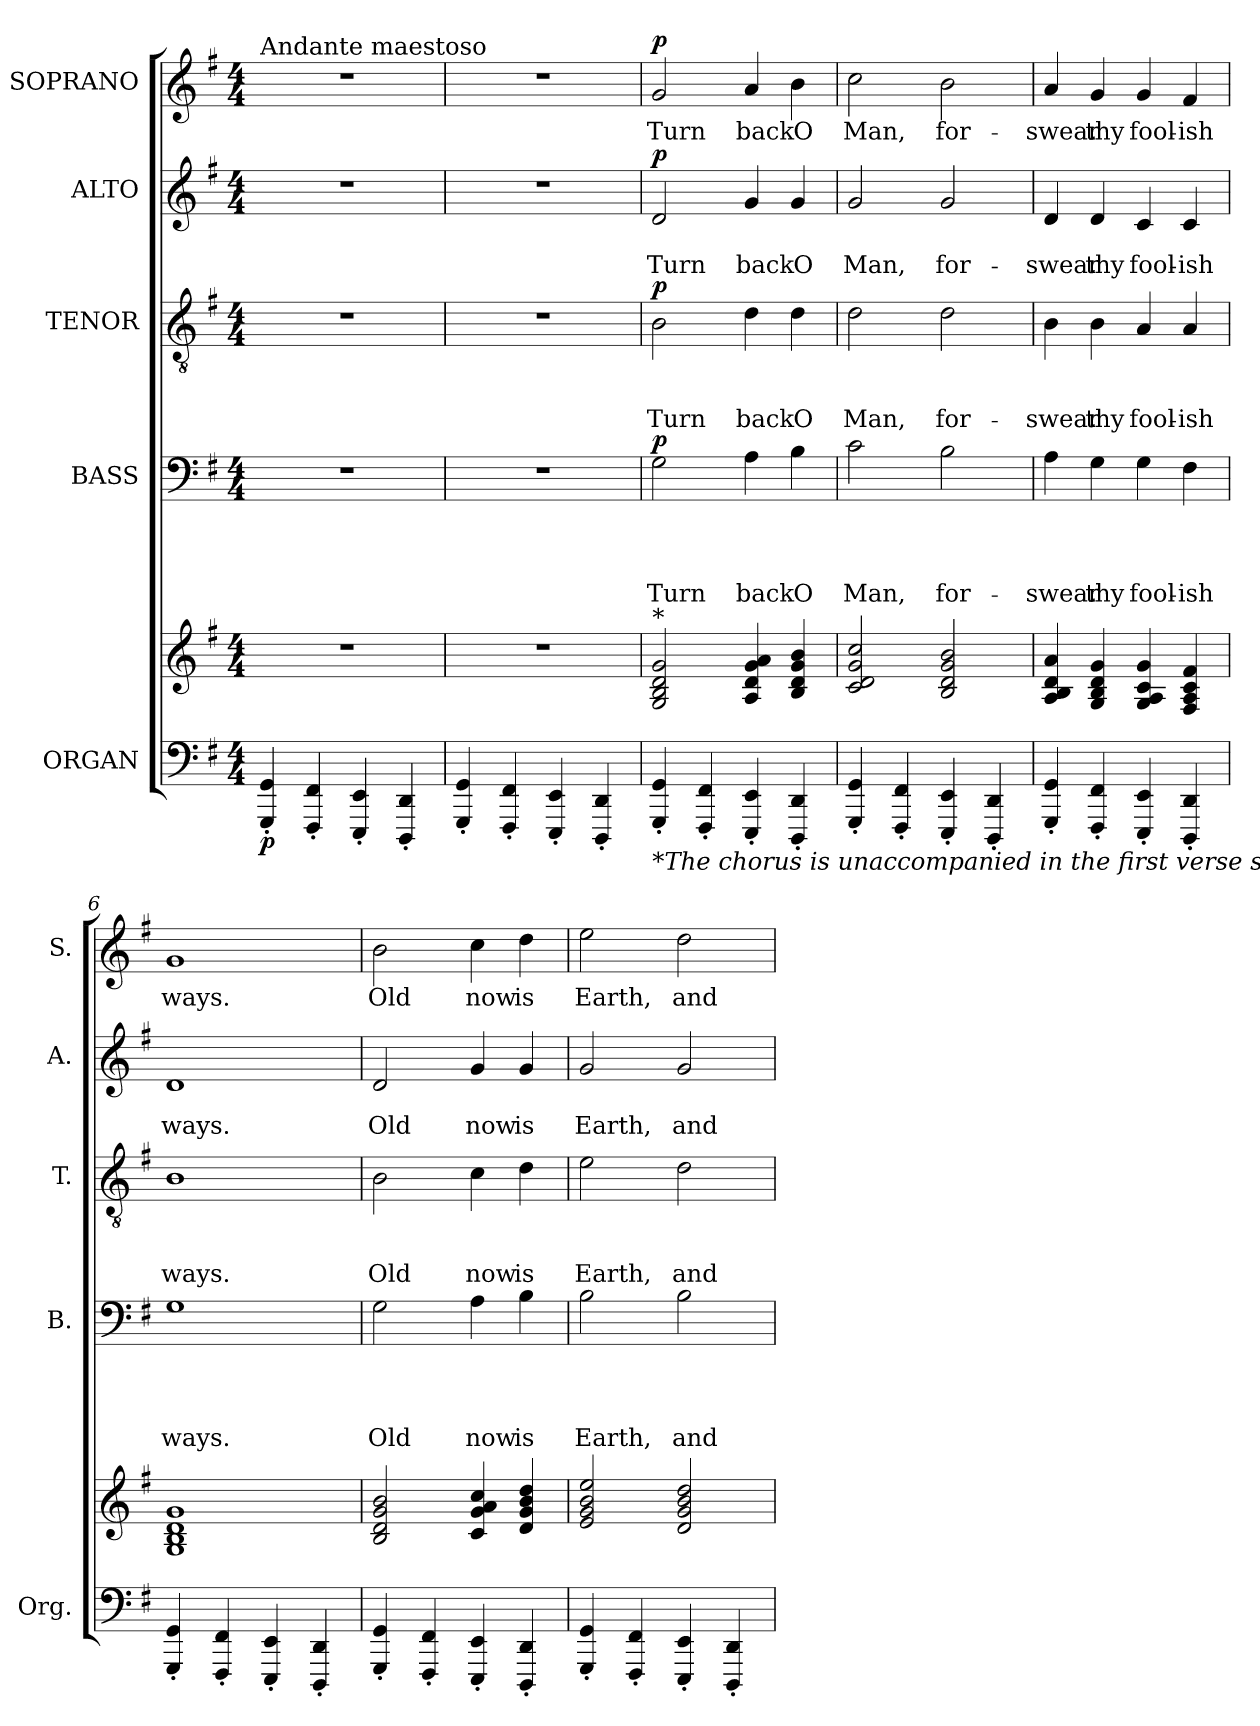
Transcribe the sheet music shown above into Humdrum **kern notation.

**kern	**kern	**dynam	**kern	**text	**text	**text	**text	**dynam	**kern	**text	**text	**text	**dynam	**kern	**text	**text	**dynam	**kern	**text	**dynam
*part5	*part5	*part5	*part4	*part4	*part4	*part4	*part4	*part4	*part3	*part3	*part3	*part3	*part3	*part2	*part2	*part2	*part2	*part1	*part1	*part1
*staff6	*staff5	*staff5/6	*staff4	*staff4	*staff4	*staff4	*staff4	*staff4	*staff3	*staff3	*staff3	*staff3	*staff3	*staff2	*staff2	*staff2	*staff2	*staff1	*staff1	*staff1
*I"ORGAN	*	*	*I"BASS	*	*	*	*	*	*I"TENOR	*	*	*	*	*I"ALTO	*	*	*	*I"SOPRANO	*	*
*I'Org.	*	*	*I'B.	*	*	*	*	*	*I'T.	*	*	*	*	*I'A.	*	*	*	*I'S.	*	*
*clefF4	*clefG2	*	*clefF4	*	*	*	*	*	*clefGv2	*	*	*	*	*clefG2	*	*	*	*clefG2	*	*
*	*	*	*	*	*	*	*	*	*ITrd7c12	*	*	*	*	*	*	*	*	*	*	*
*k[f#]	*k[f#]	*	*k[f#]	*	*	*	*	*	*k[f#]	*	*	*	*	*k[f#]	*	*	*	*k[f#]	*	*
*G:	*G:	*	*G:	*	*	*	*	*	*G:	*	*	*	*	*G:	*	*	*	*G:	*	*
*M4/4	*M4/4	*	*M4/4	*	*	*	*	*	*M4/4	*	*	*	*	*M4/4	*	*	*	*M4/4	*	*
=1	=1	=1	=1	=1	=1	=1	=1	=1	=1	=1	=1	=1	=1	=1	=1	=1	=1	=1	=1	=1
!	!	!	!	!	!	!	!	!	!	!	!	!	!	!	!	!	!	!LO:TX:a:t=Andante maestoso	!	!
!	!	!LO:DY:b=2	!	!	!	!	!	!	!	!	!	!	!	!	!	!	!	!	!	!
4GGG/'< 4GG/'<	1r	p	1r	.	.	.	.	.	1r	.	.	.	.	1r	.	.	.	1r	.	.
4FFF#/'< 4FF#/'<	.	.	.	.	.	.	.	.	.	.	.	.	.	.	.	.	.	.	.	.
4EEE/'< 4EE/'<	.	.	.	.	.	.	.	.	.	.	.	.	.	.	.	.	.	.	.	.
4DDD/'< 4DD/'<	.	.	.	.	.	.	.	.	.	.	.	.	.	.	.	.	.	.	.	.
=2	=2	=2	=2	=2	=2	=2	=2	=2	=2	=2	=2	=2	=2	=2	=2	=2	=2	=2	=2	=2
4GGG/'< 4GG/'<	1r	.	1r	.	.	.	.	.	1r	.	.	.	.	1r	.	.	.	1r	.	.
4FFF#/'< 4FF#/'<	.	.	.	.	.	.	.	.	.	.	.	.	.	.	.	.	.	.	.	.
4EEE/'< 4EE/'<	.	.	.	.	.	.	.	.	.	.	.	.	.	.	.	.	.	.	.	.
4DDD/'< 4DD/'<	.	.	.	.	.	.	.	.	.	.	.	.	.	.	.	.	.	.	.	.
=3	=3	=3	=3	=3	=3	=3	=3	=3	=3	=3	=3	=3	=3	=3	=3	=3	=3	=3	=3	=3
!	!LO:TX:a:i:t=*	!	!	!	!	!	!	!	!	!	!	!	!	!	!	!	!	!	!	!
!LO:TX:b:i:t=*The chorus is unaccompanied in the first verse  save for the moving figure in the bass.	!	!	!	!	!	!	!	!	!	!	!	!	!	!	!	!	!	!	!	!
!	!	!	!	!	!	!	!LO:LY:b	!LO:DY:a	!	!	!	!LO:LY:b	!LO:DY:a	!	!	!LO:LY:b	!LO:DY:a	!	!LO:LY:b	!LO:DY:a
4GGG/'< 4GG/'<	2G/ 2B/ 2d/ 2g/	.	2G\	.	.	.	Turn	p	2BB\	.	.	Turn	p	2d/	.	Turn	p	2g/	Turn	p
4FFF#/'< 4FF#/'<	.	.	.	.	.	.	.	.	.	.	.	.	.	.	.	.	.	.	.	.
!	!	!	!	!	!	!	!LO:LY:b	!	!	!	!	!LO:LY:b	!	!	!	!LO:LY:b	!	!	!LO:LY:b	!
4EEE/'< 4EE/'<	4A/ 4d/ 4g/ 4a/	.	4A\	.	.	.	back	.	4D\	.	.	back	.	4g/	.	back	.	4a/	back	.
!	!	!	!	!	!	!	!LO:LY:b	!	!	!	!	!LO:LY:b	!	!	!	!LO:LY:b	!	!	!LO:LY:b	!
4DDD/'< 4DD/'<	4B/ 4d/ 4g/ 4b/	.	4B\	.	.	.	O	.	4D\	.	.	O	.	4g/	.	O	.	4b\	O	.
=4	=4	=4	=4	=4	=4	=4	=4	=4	=4	=4	=4	=4	=4	=4	=4	=4	=4	=4	=4	=4
!	!	!	!	!	!	!	!LO:LY:b	!	!	!	!	!LO:LY:b	!	!	!	!LO:LY:b	!	!	!LO:LY:b	!
4GGG/'< 4GG/'<	2c/ 2d/ 2g/ 2cc/	.	2c\	.	.	.	Man,	.	2D\	.	.	Man,	.	2g/	.	Man,	.	2cc\	Man,	.
4FFF#/'< 4FF#/'<	.	.	.	.	.	.	.	.	.	.	.	.	.	.	.	.	.	.	.	.
!	!	!	!	!	!	!	!LO:LY:b	!	!	!	!	!LO:LY:b	!	!	!	!LO:LY:b	!	!	!LO:LY:b	!
4EEE/'< 4EE/'<	2B/ 2d/ 2g/ 2b/	.	2B\	.	.	.	for-	.	2D\	.	.	for-	.	2g/	.	for-	.	2b\	for-	.
4DDD/'< 4DD/'<	.	.	.	.	.	.	.	.	.	.	.	.	.	.	.	.	.	.	.	.
=5	=5	=5	=5	=5	=5	=5	=5	=5	=5	=5	=5	=5	=5	=5	=5	=5	=5	=5	=5	=5
!	!	!	!	!	!	!	!LO:LY:b	!	!	!	!	!LO:LY:b	!	!	!	!LO:LY:b	!	!	!LO:LY:b	!
4GGG/'< 4GG/'<	4A/ 4B/ 4d/ 4a/	.	4A\	.	.	.	-swear	.	4BB\	.	.	-swear	.	4d/	.	-swear	.	4a/	-swear	.
!	!	!	!	!	!	!	!LO:LY:b	!	!	!	!	!LO:LY:b	!	!	!	!LO:LY:b	!	!	!LO:LY:b	!
4FFF#/'< 4FF#/'<	4G/ 4B/ 4d/ 4g/	.	4G\	.	.	.	thy	.	4BB\	.	.	thy	.	4d/	.	thy	.	4g/	thy	.
!	!	!	!	!	!	!	!LO:LY:b	!	!	!	!	!LO:LY:b	!	!	!	!LO:LY:b	!	!	!LO:LY:b	!
4EEE/'< 4EE/'<	4G/ 4A/ 4c/ 4g/	.	4G\	.	.	.	fool-	.	4AA/	.	.	fool-	.	4c/	.	fool-	.	4g/	fool-	.
!	!	!	!	!	!	!	!LO:LY:b	!	!	!	!	!LO:LY:b	!	!	!	!LO:LY:b	!	!	!LO:LY:b	!
4DDD/'< 4DD/'<	4F#/ 4A/ 4c/ 4f#/	.	4F#\	.	.	.	-ish	.	4AA/	.	.	-ish	.	4c/	.	-ish	.	4f#/	-ish	.
=6	=6	=6	=6	=6	=6	=6	=6	=6	=6	=6	=6	=6	=6	=6	=6	=6	=6	=6	=6	=6
!	!	!	!	!	!	!	!LO:LY:b	!	!	!	!	!LO:LY:b	!	!	!	!LO:LY:b	!	!	!LO:LY:b	!
4GGG/'< 4GG/'<	1G 1B 1d 1g	.	1G	.	.	.	ways.	.	1BB	.	.	ways.	.	1d	.	ways.	.	1g	ways.	.
4FFF#/'< 4FF#/'<	.	.	.	.	.	.	.	.	.	.	.	.	.	.	.	.	.	.	.	.
4EEE/'< 4EE/'<	.	.	.	.	.	.	.	.	.	.	.	.	.	.	.	.	.	.	.	.
4DDD/'< 4DD/'<	.	.	.	.	.	.	.	.	.	.	.	.	.	.	.	.	.	.	.	.
!!LO:LB:g=z
=7	=7	=7	=7	=7	=7	=7	=7	=7	=7	=7	=7	=7	=7	=7	=7	=7	=7	=7	=7	=7
!	!	!	!	!	!	!	!LO:LY:b	!	!	!	!	!LO:LY:b	!	!	!	!LO:LY:b	!	!	!LO:LY:b	!
4GGG/'< 4GG/'<	2B/ 2d/ 2g/ 2b/	.	2G\	.	.	.	Old	.	2BB\	.	.	Old	.	2d/	.	Old	.	2b\	Old	.
4FFF#/'< 4FF#/'<	.	.	.	.	.	.	.	.	.	.	.	.	.	.	.	.	.	.	.	.
!	!	!	!	!	!	!	!LO:LY:b	!	!	!	!	!LO:LY:b	!	!	!	!LO:LY:b	!	!	!LO:LY:b	!
4EEE/'< 4EE/'<	4c/ 4g/ 4a/ 4cc/	.	4A\	.	.	.	now	.	4C\	.	.	now	.	4g/	.	now	.	4cc\	now	.
!	!	!	!	!	!	!	!LO:LY:b	!	!	!	!	!LO:LY:b	!	!	!	!LO:LY:b	!	!	!LO:LY:b	!
4DDD/'< 4DD/'<	4d/ 4g/ 4b/ 4dd/	.	4B\	.	.	.	is	.	4D\	.	.	is	.	4g/	.	is	.	4dd\	is	.
=8	=8	=8	=8	=8	=8	=8	=8	=8	=8	=8	=8	=8	=8	=8	=8	=8	=8	=8	=8	=8
!	!	!	!	!	!	!	!LO:LY:b	!	!	!	!	!LO:LY:b	!	!	!	!LO:LY:b	!	!	!LO:LY:b	!
4GGG/'< 4GG/'<	2e/ 2g/ 2b/ 2ee/	.	2B\	.	.	.	Earth,	.	2E\	.	.	Earth,	.	2g/	.	Earth,	.	2ee\	Earth,	.
4FFF#/'< 4FF#/'<	.	.	.	.	.	.	.	.	.	.	.	.	.	.	.	.	.	.	.	.
!	!	!	!	!	!	!	!LO:LY:b	!	!	!	!	!LO:LY:b	!	!	!	!LO:LY:b	!	!	!LO:LY:b	!
4EEE/'< 4EE/'<	2d/ 2g/ 2b/ 2dd/	.	2B\	.	.	.	and	.	2D\	.	.	and	.	2g/	.	and	.	2dd\	and	.
4DDD/'< 4DD/'<	.	.	.	.	.	.	.	.	.	.	.	.	.	.	.	.	.	.	.	.
=	=	=	=	=	=	=	=	=	=	=	=	=	=	=	=	=	=	=	=	=
*-	*-	*-	*-	*-	*-	*-	*-	*-	*-	*-	*-	*-	*-	*-	*-	*-	*-	*-	*-	*-
